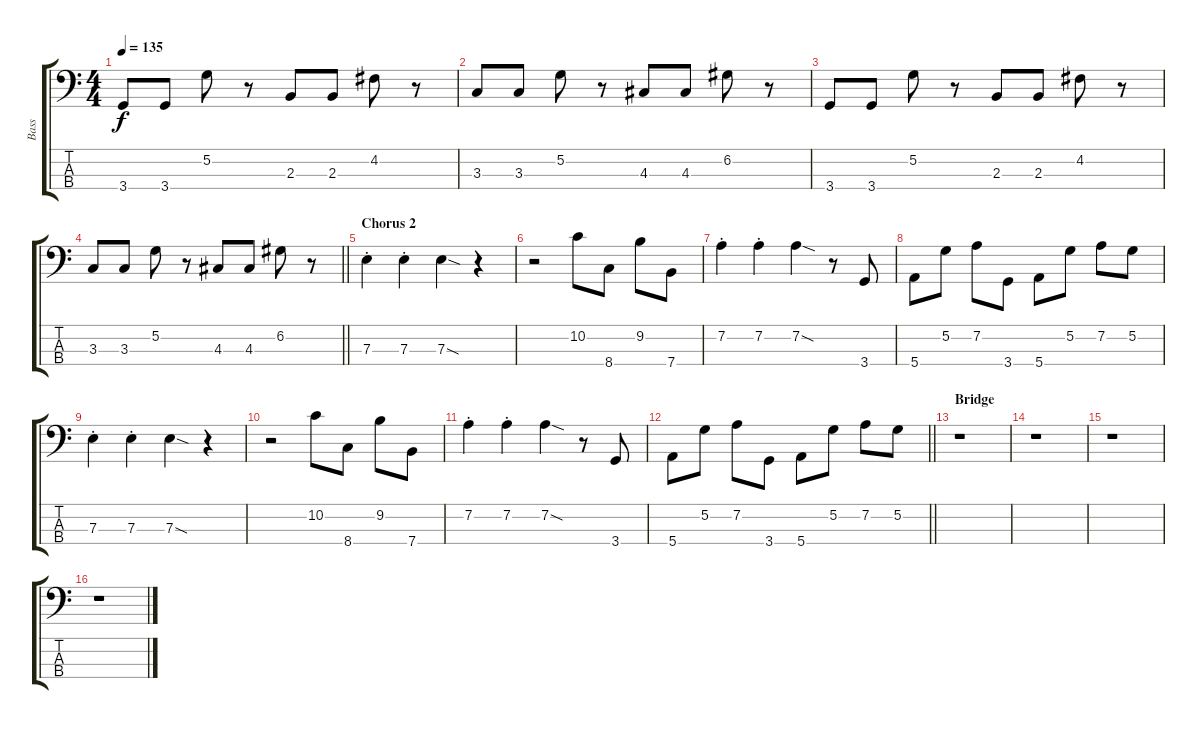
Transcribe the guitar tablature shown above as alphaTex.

\track ("Bass" "Bass") {instrument electricbasspick}
\staff {score tabs}
\tuning (G2 D2 A1 E1) {hide}
\ts (4 4)
\tempo 135
\clef f4
\ks c
3.4.8{dy f} 3.4.8 5.2.8 r.8 2.3.8 2.3.8 4.2.8 r.8 |
3.3.8 3.3.8 5.2.8 r.8 4.3.8 4.3.8 6.2.8 r.8 |
3.4.8 3.4.8 5.2.8 r.8 2.3.8 2.3.8 4.2.8 r.8 |
\barLineRight lightlight
3.3.8 3.3.8 5.2.8 r.8 4.3.8 4.3.8 6.2.8 r.8 |
\section ("" "Chorus 2")
7.3{st}.4 7.3{st}.4 7.3{sod}.4 r.4 |
r.2 10.2.8 8.4.8 9.2.8 7.4.8 |
7.2{st}.4 7.2{st}.4 7.2{sod}.4 r.8 3.4.8 |
5.4.8 5.2.8 7.2.8 3.4.8 5.4.8 5.2.8 7.2.8 5.2.8 |
7.3{st}.4 7.3{st}.4 7.3{sod}.4 r.4 |
r.2 10.2.8 8.4.8 9.2.8 7.4.8 |
7.2{st}.4 7.2{st}.4 7.2{sod}.4 r.8 3.4.8 |
\barLineRight lightlight
5.4.8 5.2.8 7.2.8 3.4.8 5.4.8 5.2.8 7.2.8 5.2.8 |
\section ("" "Bridge")
r.1 |
r.1 |
r.1 |
r.1
